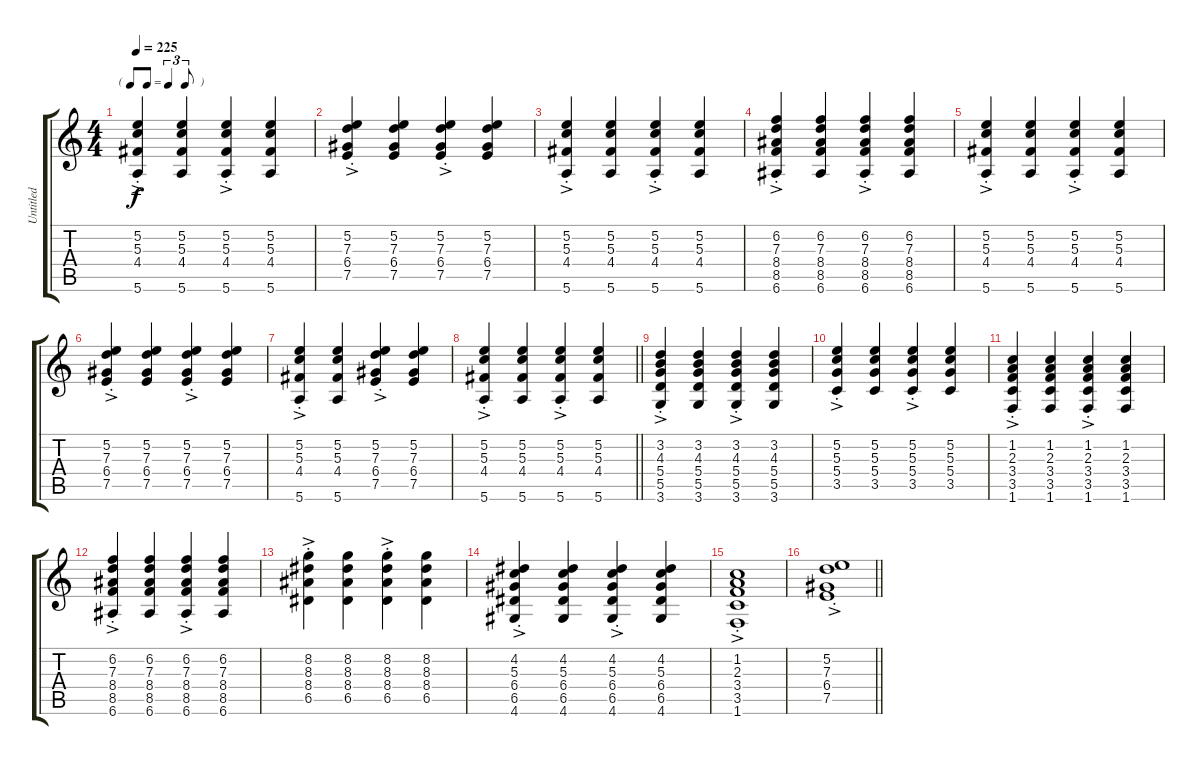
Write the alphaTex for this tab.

\track ("Untitled" "Untitled") {instrument acousticguitarnylon}
\staff {score tabs}
\tuning (E4 B3 G3 D3 A2 E2) {hide}
\ts (4 4)
\tf triplet8th
\tempo 225
\clef g2
\ks c
(5.2{ac st} 5.3{ac st} 4.4{ac st} 5.6{ac st}).4{dy f} (5.2 5.3 4.4 5.6).4 (5.2{ac st} 5.3{ac st} 4.4{ac st} 5.6{ac st}).4 (5.2 5.3 4.4 5.6).4 |
(5.2{ac st} 7.3{ac st} 6.4{ac st} 7.5{ac st}).4 (5.2 7.3 6.4 7.5).4 (5.2{ac st} 7.3{ac st} 6.4{ac st} 7.5{ac st}).4 (5.2 7.3 6.4 7.5).4 |
(5.2{ac st} 5.3{ac st} 4.4{ac st} 5.6{ac st}).4 (5.2 5.3 4.4 5.6).4 (5.2{ac st} 5.3{ac st} 4.4{ac st} 5.6{ac st}).4 (5.2 5.3 4.4 5.6).4 |
(6.2{ac st} 7.3{ac st} 8.4{ac st} 8.5{ac st} 6.6{ac st}).4 (6.2 7.3 8.4 8.5 6.6).4 (6.2{ac st} 7.3{ac st} 8.4{ac st} 8.5{ac st} 6.6{ac st}).4 (6.2 7.3 8.4 8.5 6.6).4 |
(5.2{ac st} 5.3{ac st} 4.4{ac st} 5.6{ac st}).4 (5.2 5.3 4.4 5.6).4 (5.2{ac st} 5.3{ac st} 4.4{ac st} 5.6{ac st}).4 (5.2 5.3 4.4 5.6).4 |
(5.2{ac st} 7.3{ac st} 6.4{ac st} 7.5{ac st}).4 (5.2 7.3 6.4 7.5).4 (5.2{ac st} 7.3{ac st} 6.4{ac st} 7.5{ac st}).4 (5.2 7.3 6.4 7.5).4 |
(5.2{ac st} 5.3{ac st} 4.4{ac st} 5.6{ac st}).4 (5.2 5.3 4.4 5.6).4 (5.2{ac st} 7.3{ac st} 6.4{ac st} 7.5{ac st}).4 (5.2 7.3 6.4 7.5).4 |
\barLineRight lightlight
(5.2{ac st} 5.3{ac st} 4.4{ac st} 5.6{ac st}).4 (5.2 5.3 4.4 5.6).4 (5.2{ac st} 5.3{ac st} 4.4{ac st} 5.6{ac st}).4 (5.2 5.3 4.4 5.6).4 |
(3.2{ac st} 4.3{ac st} 5.4{ac st} 5.5{ac st} 3.6{ac st}).4 (3.2 4.3 5.4 5.5 3.6).4 (3.2{ac st} 4.3{ac st} 5.4{ac st} 5.5{ac st} 3.6{ac st}).4 (3.2 4.3 5.4 5.5 3.6).4 |
(5.2{ac st} 5.3{ac st} 5.4{ac st} 3.5{ac st}).4 (5.2 5.3 5.4 3.5).4 (5.2{ac st} 5.3{ac st} 5.4{ac st} 3.5{ac st}).4 (5.2 5.3 5.4 3.5).4 |
(1.2{ac st} 2.3{ac st} 3.4{ac st} 3.5{ac st} 1.6{ac st}).4 (1.2 2.3 3.4 3.5 1.6).4 (1.2{ac st} 2.3{ac st} 3.4{ac st} 3.5{ac st} 1.6{ac st}).4 (1.2 2.3 3.4 3.5 1.6).4 |
(6.2{ac st} 7.3{ac st} 8.4{ac st} 8.5{ac st} 6.6{ac st}).4 (6.2 7.3 8.4 8.5 6.6).4 (6.2{ac st} 7.3{ac st} 8.4{ac st} 8.5{ac st} 6.6{ac st}).4 (6.2 7.3 8.4 8.5 6.6).4 |
(8.2{ac st} 8.3{ac st} 8.4{ac st} 6.5{ac st}).4 (8.2 8.3 8.4 6.5).4 (8.2{ac st} 8.3{ac st} 8.4{ac st} 6.5{ac st}).4 (8.2 8.3 8.4 6.5).4 |
(4.2{ac st} 5.3{ac st} 6.4{ac st} 6.5{ac st} 4.6{ac st}).4 (4.2 5.3 6.4 6.5 4.6).4 (4.2{ac st} 5.3{ac st} 6.4{ac st} 6.5{ac st} 4.6{ac st}).4 (4.2 5.3 6.4 6.5 4.6).4 |
(1.2{ac st} 2.3{ac st} 3.4{ac st} 3.5{ac st} 1.6{ac st}).1 |
\barLineRight lightlight
(5.2{ac st} 7.3{ac st} 6.4{ac st} 7.5{ac st}).1
